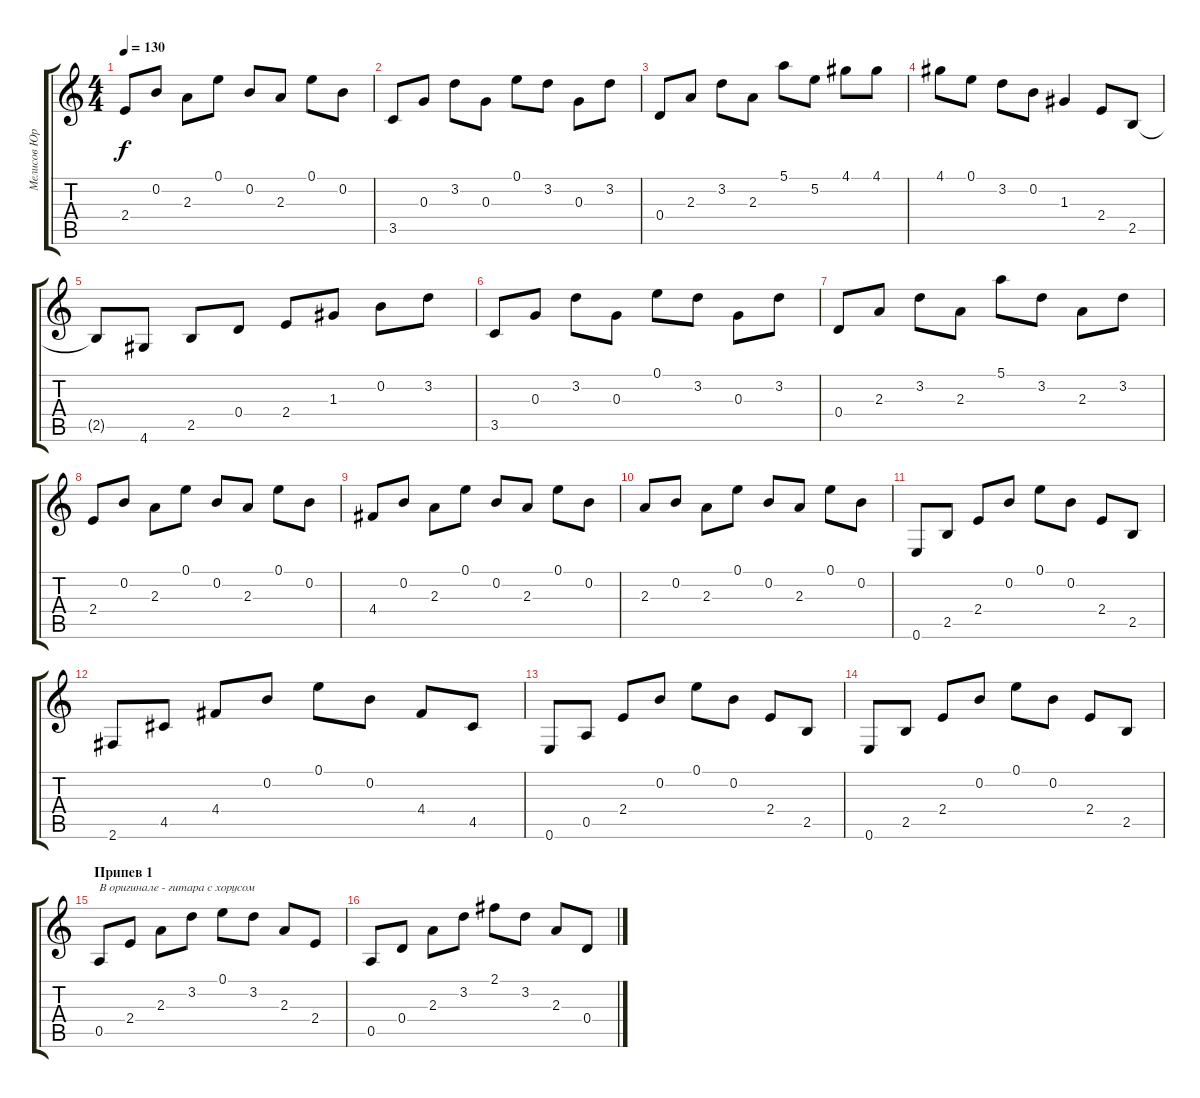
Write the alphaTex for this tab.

\track ("Мелисов Юрий" "Мелисов Юр") {instrument electricguitarclean}
\staff {score tabs}
\tuning (E4 B3 G3 D3 A2 E2) {hide}
\ts (4 4)
\tempo 130
\clef g2
\ks c
2.4.8{dy f} 0.2.8 2.3.8 0.1.8 0.2.8 2.3.8 0.1.8 0.2.8 |
3.5.8 0.3.8 3.2.8 0.3.8 0.1.8 3.2.8 0.3.8 3.2.8 |
0.4.8 2.3.8 3.2.8 2.3.8 5.1.8 5.2.8 4.1.8 4.1.8 |
4.1.8 0.1.8 3.2.8 0.2.8 1.3.4 2.4.8 2.5.8 |
2.5{t}.8 4.6.8 2.5.8 0.4.8 2.4.8 1.3.8 0.2.8 3.2.8 |
3.5.8 0.3.8 3.2.8 0.3.8 0.1.8 3.2.8 0.3.8 3.2.8 |
0.4.8 2.3.8 3.2.8 2.3.8 5.1.8 3.2.8 2.3.8 3.2.8 |
2.4.8 0.2.8 2.3.8 0.1.8 0.2.8 2.3.8 0.1.8 0.2.8 |
4.4.8 0.2.8 2.3.8 0.1.8 0.2.8 2.3.8 0.1.8 0.2.8 |
2.3.8 0.2.8 2.3.8 0.1.8 0.2.8 2.3.8 0.1.8 0.2.8 |
0.6.8 2.5.8 2.4.8 0.2.8 0.1.8 0.2.8 2.4.8 2.5.8 |
2.6.8 4.5.8 4.4.8 0.2.8 0.1.8 0.2.8 4.4.8 4.5.8 |
0.6.8 0.5.8 2.4.8 0.2.8 0.1.8 0.2.8 2.4.8 2.5.8 |
0.6.8 2.5.8 2.4.8 0.2.8 0.1.8 0.2.8 2.4.8 2.5.8 |
\section ("" "Припев 1")
0.5.8{txt "В оригинале - гитара с хорусом" volume 12 instrument electricguitarmuted} 2.4.8 2.3.8 3.2.8 0.1.8 3.2.8 2.3.8 2.4.8 |
0.5.8 0.4.8 2.3.8 3.2.8 2.1.8 3.2.8 2.3.8 0.4.8
